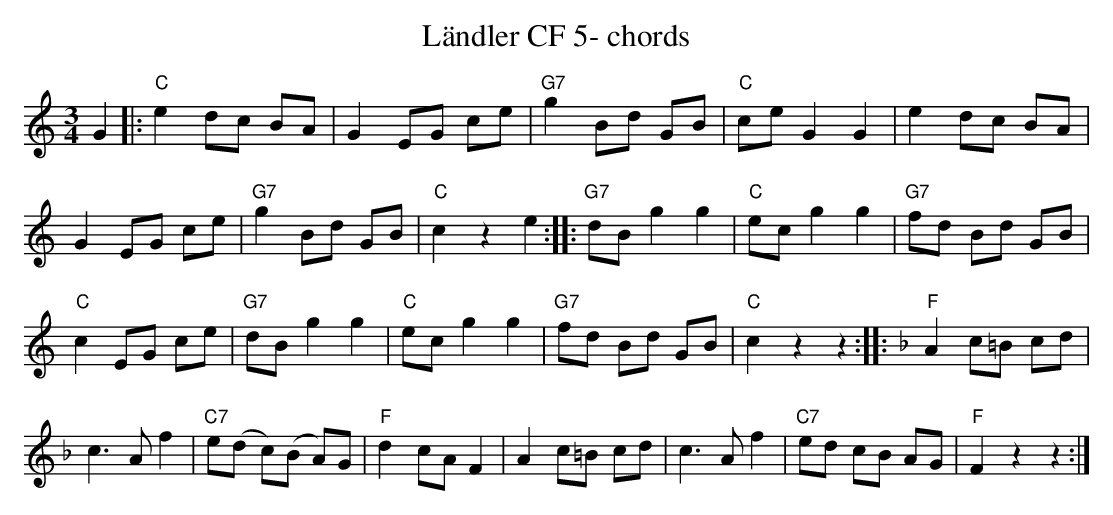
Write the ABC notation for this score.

X:1
T:L\"andler CF 5- chords
M:3/4
L:1/8
K:Cmaj%%MIDI gchordon
G2 |: "C"e2dc BA | G2 EG ce | "G7"g2Bd GB | "C"ceG2G2 | e2dc BA |
G2EG ce | "G7"g2Bd GB | "C"c2z2e2 :: "G7"dBg2g2 | "C"ecg2g2 | "G7"fd Bd GB |
"C"c2EG ce | "G7"dBg2g2 | "C"ecg2g2 | "G7"fd Bd GB | "C"c2z2z2 :: [K:Fmaj] "F"A2 c=B cd |
c3Af2 | "C7"e(d c)(B A)G | "F"d2cAF2 | A2 c=B cd | c3Af2 | "C7"ed cB AG | "F"F2z2z2 :|
